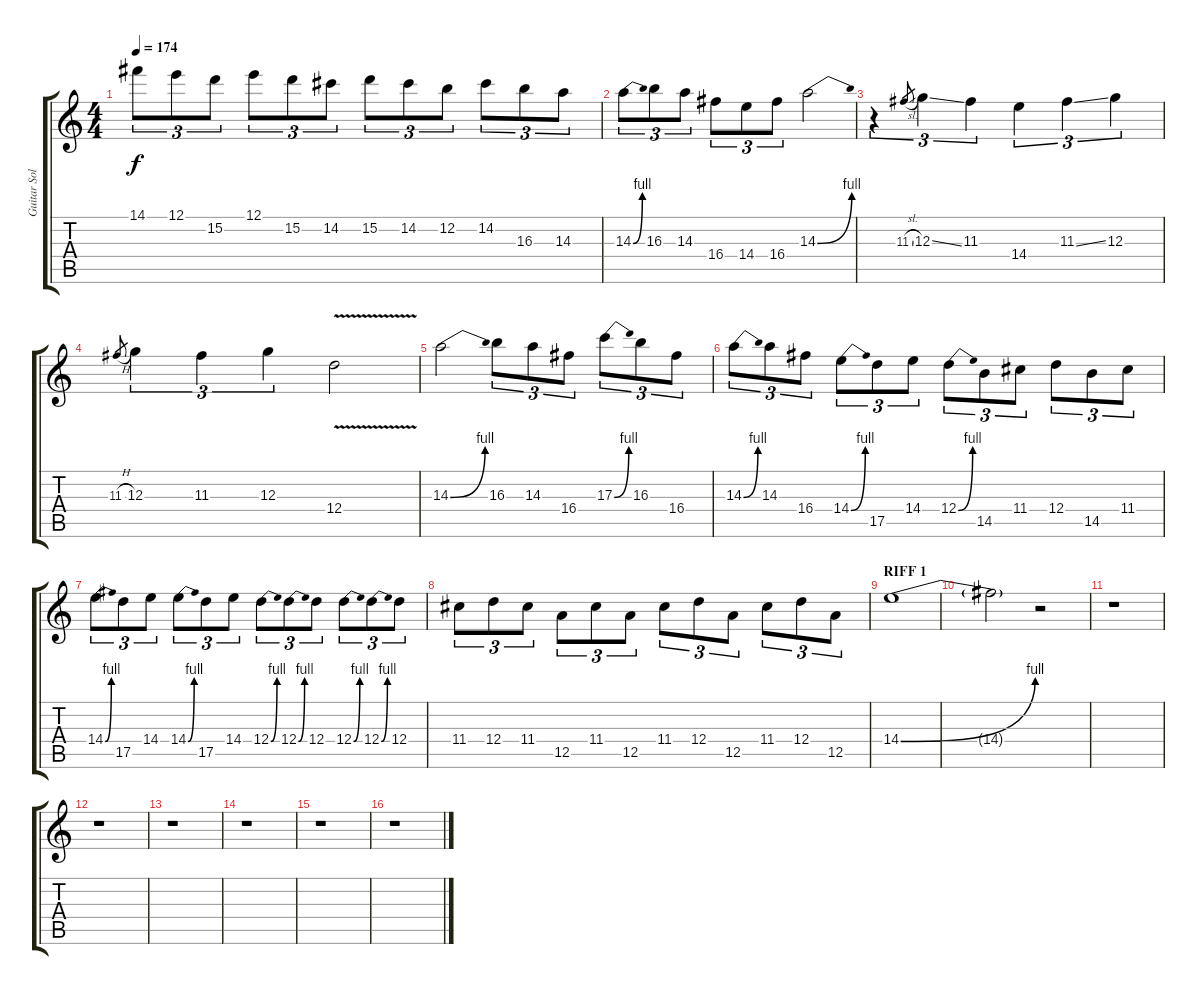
\track ("Guitar Solos" "Guitar Sol") {instrument distortionguitar}
\staff {score tabs}
\tuning (E4 B3 G3 D3 A2 E2) {hide}
\ts (4 4)
\tempo 174
\clef g2
\ks c
14.1.8{tu (3 2) dy f} 12.1.8{tu (3 2)} 15.2.8{tu (3 2)} 12.1.8{tu (3 2)} 15.2.8{tu (3 2)} 14.2.8{tu (3 2)} 15.2.8{tu (3 2)} 14.2.8{tu (3 2)} 12.2.8{tu (3 2)} 14.2.8{tu (3 2)} 16.3.8{tu (3 2)} 14.3.8{tu (3 2)} |
14.3{be (bend 0 0 60 4)}.8{tu (3 2)} 16.3.8{tu (3 2)} 14.3.8{tu (3 2)} 16.4.8{tu (3 2)} 14.4.8{tu (3 2)} 16.4.8{tu (3 2)} 14.3{be (bend 0 0 60 4)}.2 |
r.4{tu (3 2)} 11.3{sl}.8{gr} 12.3{ss}.4{tu (3 2)} 11.3.4{tu (3 2)} 14.4.4{tu (3 2)} 11.3{ss}.4{tu (3 2)} 12.3.4{tu (3 2)} |
11.3{h}.8{gr} 12.3.4{tu (3 2)} 11.3.4{tu (3 2)} 12.3.4{tu (3 2)} 12.4{v}.2 |
14.3{be (bend 0 0 60 4)}.2 16.3.8{tu (3 2)} 14.3.8{tu (3 2)} 16.4.8{tu (3 2)} 17.3{be (bend 0 0 60 4)}.8{tu (3 2)} 16.3.8{tu (3 2)} 16.4.8{tu (3 2)} |
14.3{be (bend 0 0 60 4)}.8{tu (3 2)} 14.3.8{tu (3 2)} 16.4.8{tu (3 2)} 14.4{be (bend 0 0 60 4)}.8{tu (3 2)} 17.5.8{tu (3 2)} 14.4.8{tu (3 2)} 12.4{be (bend 0 0 60 4)}.8{tu (3 2)} 14.5.8{tu (3 2)} 11.4.8{tu (3 2)} 12.4.8{tu (3 2)} 14.5.8{tu (3 2)} 11.4.8{tu (3 2)} |
14.4{be (bend 0 0 60 4)}.8{tu (3 2)} 17.5.8{tu (3 2)} 14.4.8{tu (3 2)} 14.4{be (bend 0 0 60 4)}.8{tu (3 2)} 17.5.8{tu (3 2)} 14.4.8{tu (3 2)} 12.4{be (bend 0 0 60 4)}.8{tu (3 2)} 12.4{be (bend 0 0 60 4)}.8{tu (3 2)} 12.4.8{tu (3 2)} 12.4{be (bend 0 0 60 4)}.8{tu (3 2)} 12.4{be (bend 0 0 60 4)}.8{tu (3 2)} 12.4.8{tu (3 2)} |
11.4.8{tu (3 2)} 12.4.8{tu (3 2)} 11.4.8{tu (3 2)} 12.5.8{tu (3 2)} 11.4.8{tu (3 2)} 12.5.8{tu (3 2)} 11.4.8{tu (3 2)} 12.4.8{tu (3 2)} 12.5.8{tu (3 2)} 11.4.8{tu (3 2)} 12.4.8{tu (3 2)} 12.5.8{tu (3 2)} |
\section ("" "RIFF 1")
14.4{be (bend 0 0 60 4)}.1 |
14.4{t}.2 r.2 |
r.1 |
r.1 |
r.1 |
r.1 |
r.1 |
r.1
